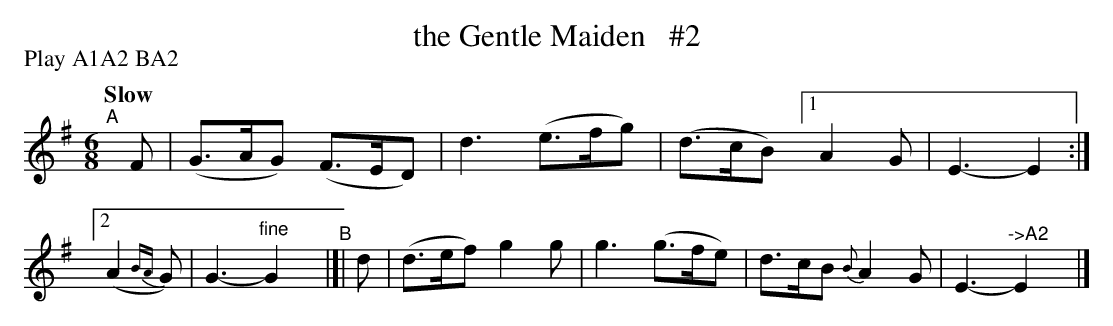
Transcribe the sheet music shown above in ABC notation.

X:1
T: the Gentle Maiden   #2
P: Play A1A2 BA2
Q: "Slow"
M: 6/8
L: 1/8
K: G
"^A"[|] F | (G>AG) (F>ED) | d3 (e>fg) | (d>cB) [1 A2G | E3- E2 :|[2 (A2{BA}G) | G3- "fine"G2 y\
"^B"|[| d | (d>ef) g2g | g3 (g>fe) | d>cB {B}A2G | E3- "^->A2"E2 y|]
